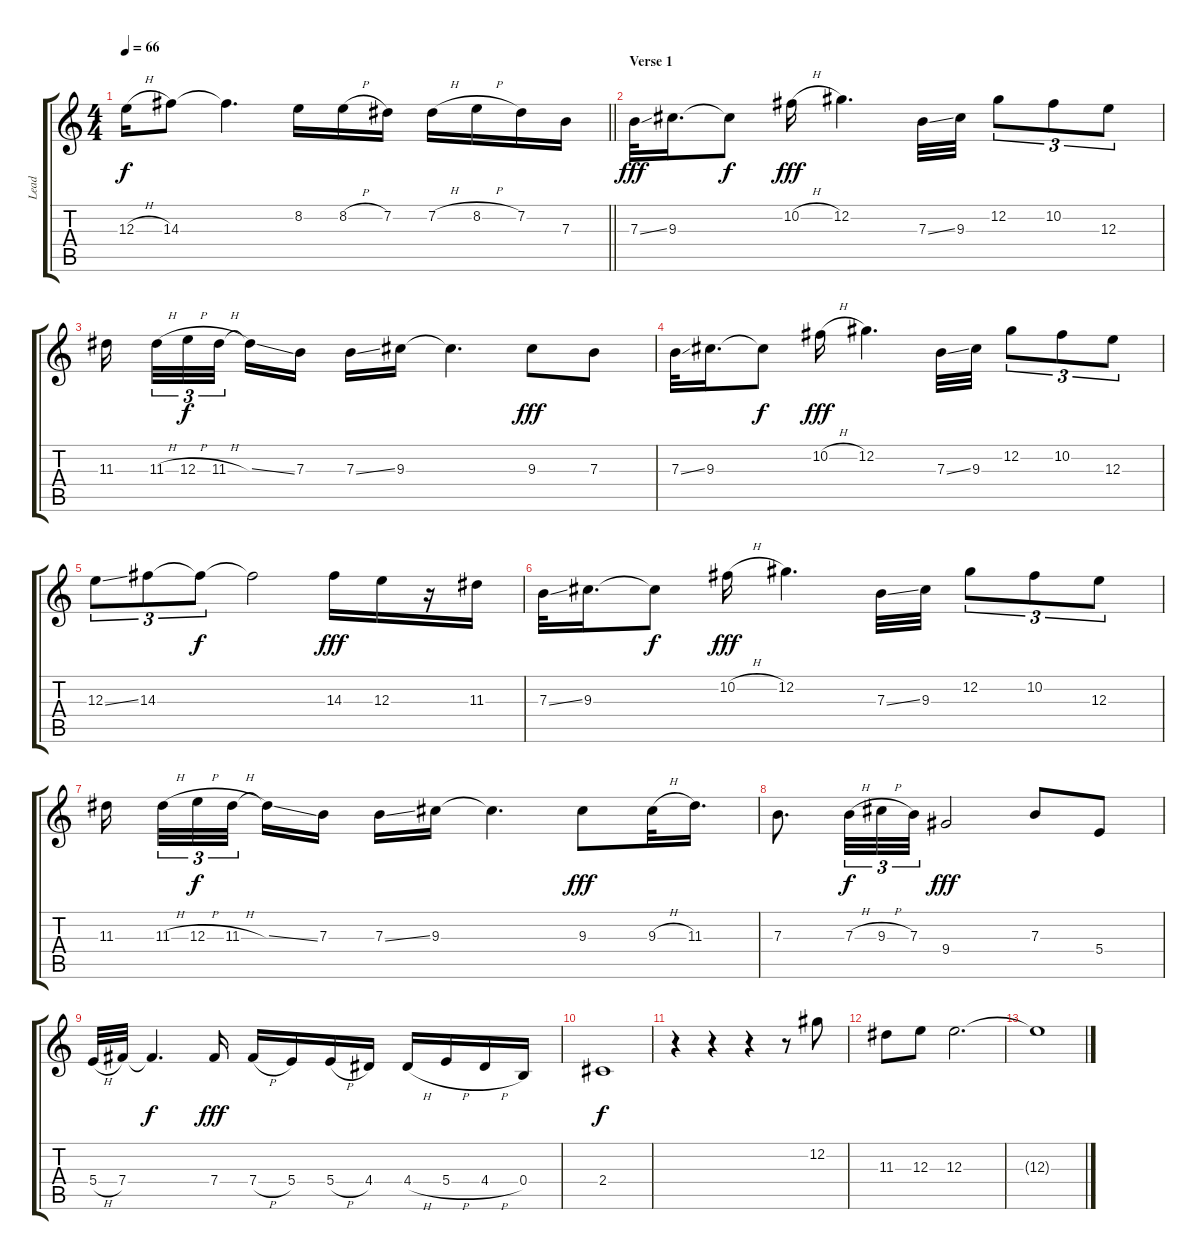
\track ("Lead" "Lead") {instrument overdrivenguitar}
\staff {score tabs}
\tuning (Db4 Ab3 E3 B2 Gb2 Db2) {hide}
\ts (4 4)
\tempo 66
\clef g2
\barLineRight lightlight
\ks c
12.3{h}.16{dy f} 14.3.8 14.3{t}.4{d} 8.2.16 8.2{h}.16 7.2.16 7.2{h}.16 8.2{h}.16 7.2.16 7.3.16 |
\section ("" "Verse 1")
7.3{ss}.32{dy fff} 9.3.16{d} 9.3{t}.8{dy f} 10.2{h}.16{dy fff} 12.2.4{d} 7.3{ss}.32 9.3.32 12.2.8{tu (3 2)} 10.2.8{tu (3 2)} 12.3.8{tu (3 2)} |
11.3.16{beam splitsecondary} 11.3{h}.32{tu (3 2)} 12.3{h}.32{tu (3 2) dy f} 11.3{h}.32{tu (3 2) beam splitsecondary} 11.3{ss t}.16 7.3.16 7.3{ss}.16 9.3.16 9.3{t}.4{d} 9.3.8{dy fff} 7.3.8 |
7.3{ss}.32 9.3.16{d} 9.3{t}.8{dy f} 10.2{h}.16{dy fff} 12.2.4{d} 7.3{ss}.32 9.3.32 12.2.8{tu (3 2)} 10.2.8{tu (3 2)} 12.3.8{tu (3 2)} |
12.3{ss}.8{tu (3 2)} 14.3.8{tu (3 2)} 14.3{t}.8{tu (3 2) dy f} 14.3{t}.2 14.3.16{dy fff} 12.3.16 r.16 11.3.16 |
7.3{ss}.32 9.3.16{d} 9.3{t}.8{dy f} 10.2{h}.16{dy fff} 12.2.4{d} 7.3{ss}.32 9.3.32 12.2.8{tu (3 2)} 10.2.8{tu (3 2)} 12.3.8{tu (3 2)} |
11.3.16{beam splitsecondary} 11.3{h}.32{tu (3 2)} 12.3{h}.32{tu (3 2) dy f} 11.3{h}.32{tu (3 2) beam splitsecondary} 11.3{ss t}.16 7.3.16 7.3{ss}.16 9.3.16 9.3{t}.4{d} 9.3.8{dy fff} 9.3{h}.32 11.3.16{d} |
7.3.8{d} 7.3{h}.32{tu (3 2) dy f} 9.3{h}.32{tu (3 2)} 7.3.32{tu (3 2)} 9.4.2{dy fff} 7.3.8 5.4.8 |
5.4{h}.32 7.4.32 7.4{t}.4{d dy f} 7.4.16{dy fff} 7.4{h}.16 5.4.16 5.4{h}.16 4.4.16 4.4{h}.16 5.4{h}.16 4.4{h}.16 0.4.16 |
2.4.1{dy f} |
r.4 r.4 r.4 r.8 12.2.8 |
11.3.8 12.3.8 12.3.2{d} |
12.3{t}.1
